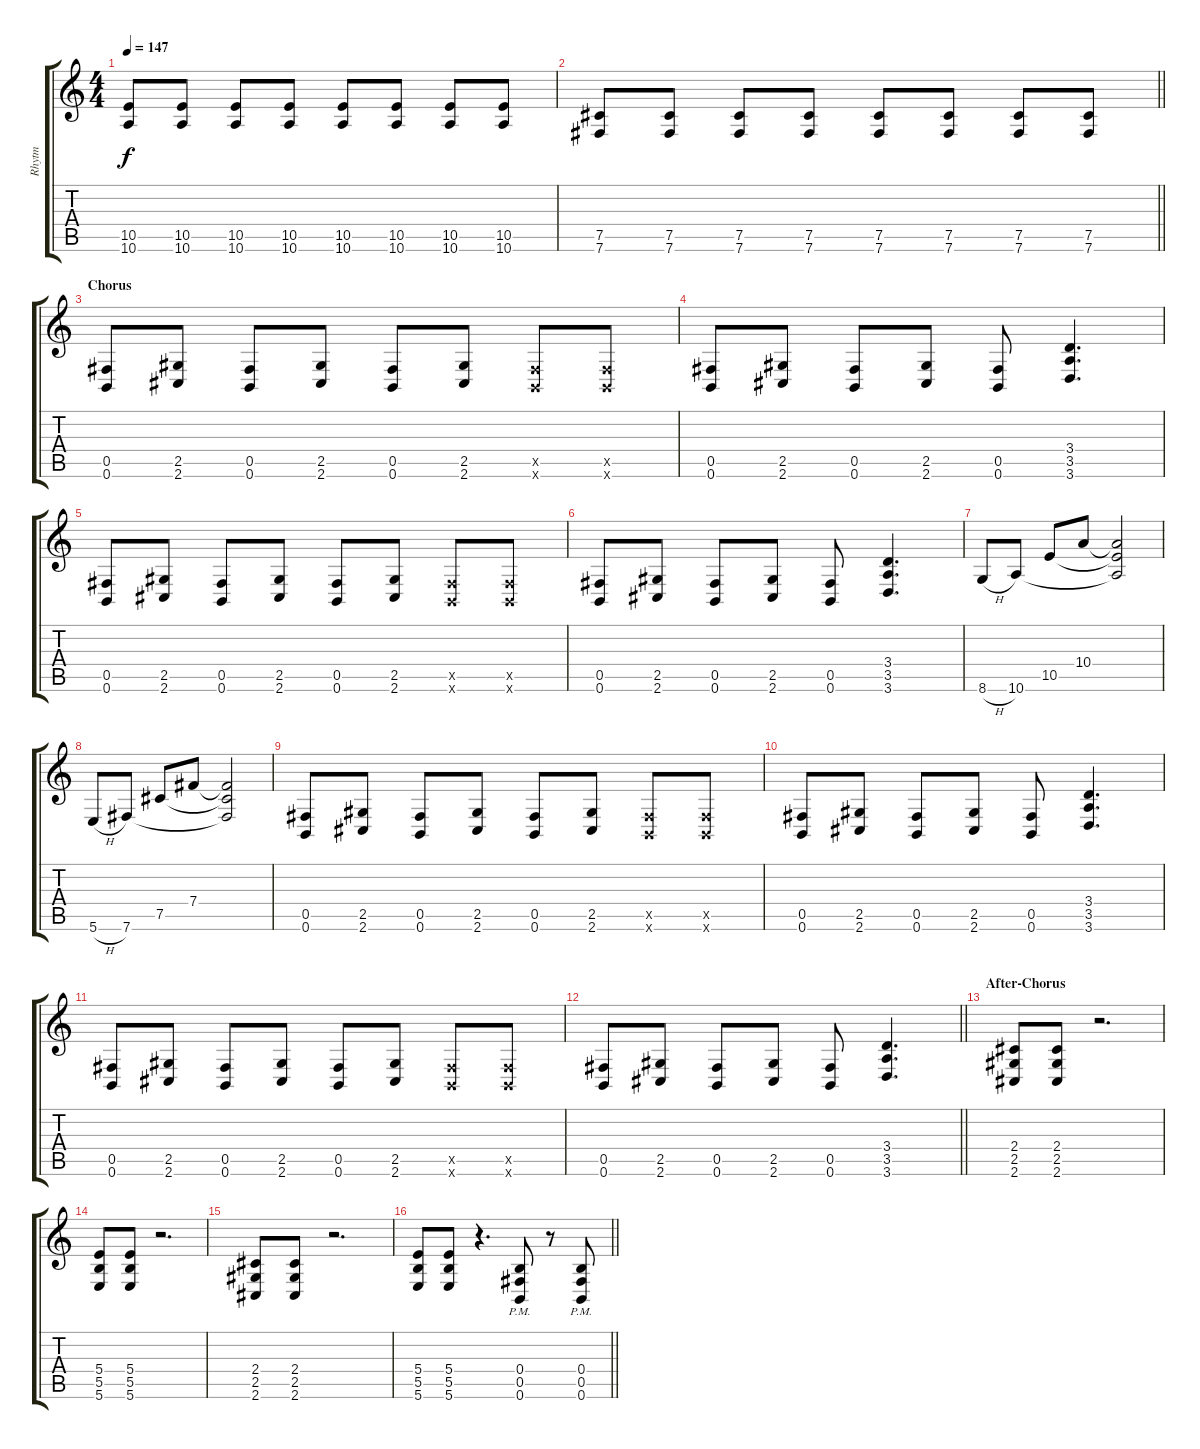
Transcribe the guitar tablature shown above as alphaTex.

\track ("Rhytm" "Rhytm") {instrument distortionguitar}
\staff {score tabs}
\tuning (Db4 Ab3 E3 B2 Gb2 B1) {hide}
\ts (4 4)
\tempo 147
\clef g2
\ks c
(10.5 10.6).8{dy f} (10.5 10.6).8 (10.5 10.6).8 (10.5 10.6).8 (10.5 10.6).8 (10.5 10.6).8 (10.5 10.6).8 (10.5 10.6).8 |
\barLineRight lightlight
(7.5 7.6).8 (7.5 7.6).8 (7.5 7.6).8 (7.5 7.6).8 (7.5 7.6).8 (7.5 7.6).8 (7.5 7.6).8 (7.5 7.6).8 |
\section ("" "Chorus")
(0.5 0.6).8 (2.5 2.6).8 (0.5 0.6).8 (2.5 2.6).8 (0.5 0.6).8 (2.5 2.6).8 (0.5{x} 0.6{x}).8 (0.5{x} 0.6{x}).8 |
(0.5 0.6).8 (2.5 2.6).8 (0.5 0.6).8 (2.5 2.6).8 (0.5 0.6).8 (3.4 3.5 3.6).4{d} |
(0.5 0.6).8 (2.5 2.6).8 (0.5 0.6).8 (2.5 2.6).8 (0.5 0.6).8 (2.5 2.6).8 (0.5{x} 0.6{x}).8 (0.5{x} 0.6{x}).8 |
(0.5 0.6).8 (2.5 2.6).8 (0.5 0.6).8 (2.5 2.6).8 (0.5 0.6).8 (3.4 3.5 3.6).4{d} |
8.6{h}.8{instrument electricguitarclean} 10.6.8 10.5.8 10.4.8 (10.4{t} 10.5{t} 10.6{t}).2 |
5.6{h}.8{instrument electricguitarclean} 7.6.8 7.5.8 7.4.8 (7.4{t} 7.5{t} 7.6{t}).2 |
(0.5 0.6).8{instrument distortionguitar} (2.5 2.6).8 (0.5 0.6).8 (2.5 2.6).8 (0.5 0.6).8 (2.5 2.6).8 (0.5{x} 0.6{x}).8 (0.5{x} 0.6{x}).8 |
(0.5 0.6).8 (2.5 2.6).8 (0.5 0.6).8 (2.5 2.6).8 (0.5 0.6).8 (3.4 3.5 3.6).4{d} |
(0.5 0.6).8 (2.5 2.6).8 (0.5 0.6).8 (2.5 2.6).8 (0.5 0.6).8 (2.5 2.6).8 (0.5{x} 0.6{x}).8 (0.5{x} 0.6{x}).8 |
\barLineRight lightlight
(0.5 0.6).8 (2.5 2.6).8 (0.5 0.6).8 (2.5 2.6).8 (0.5 0.6).8 (3.4 3.5 3.6).4{d} |
\section ("" "After-Chorus")
(2.4 2.5 2.6).8 (2.4 2.5 2.6).8 r.2{d} |
(5.4 5.5 5.6).8 (5.4 5.5 5.6).8 r.2{d} |
(2.4 2.5 2.6).8 (2.4 2.5 2.6).8 r.2{d} |
\barLineRight lightlight
(5.4 5.5 5.6).8 (5.4 5.5 5.6).8 r.4{d} (0.4{pm} 0.5{pm} 0.6{pm}).8 r.8 (0.4{pm} 0.5{pm} 0.6{pm}).8
